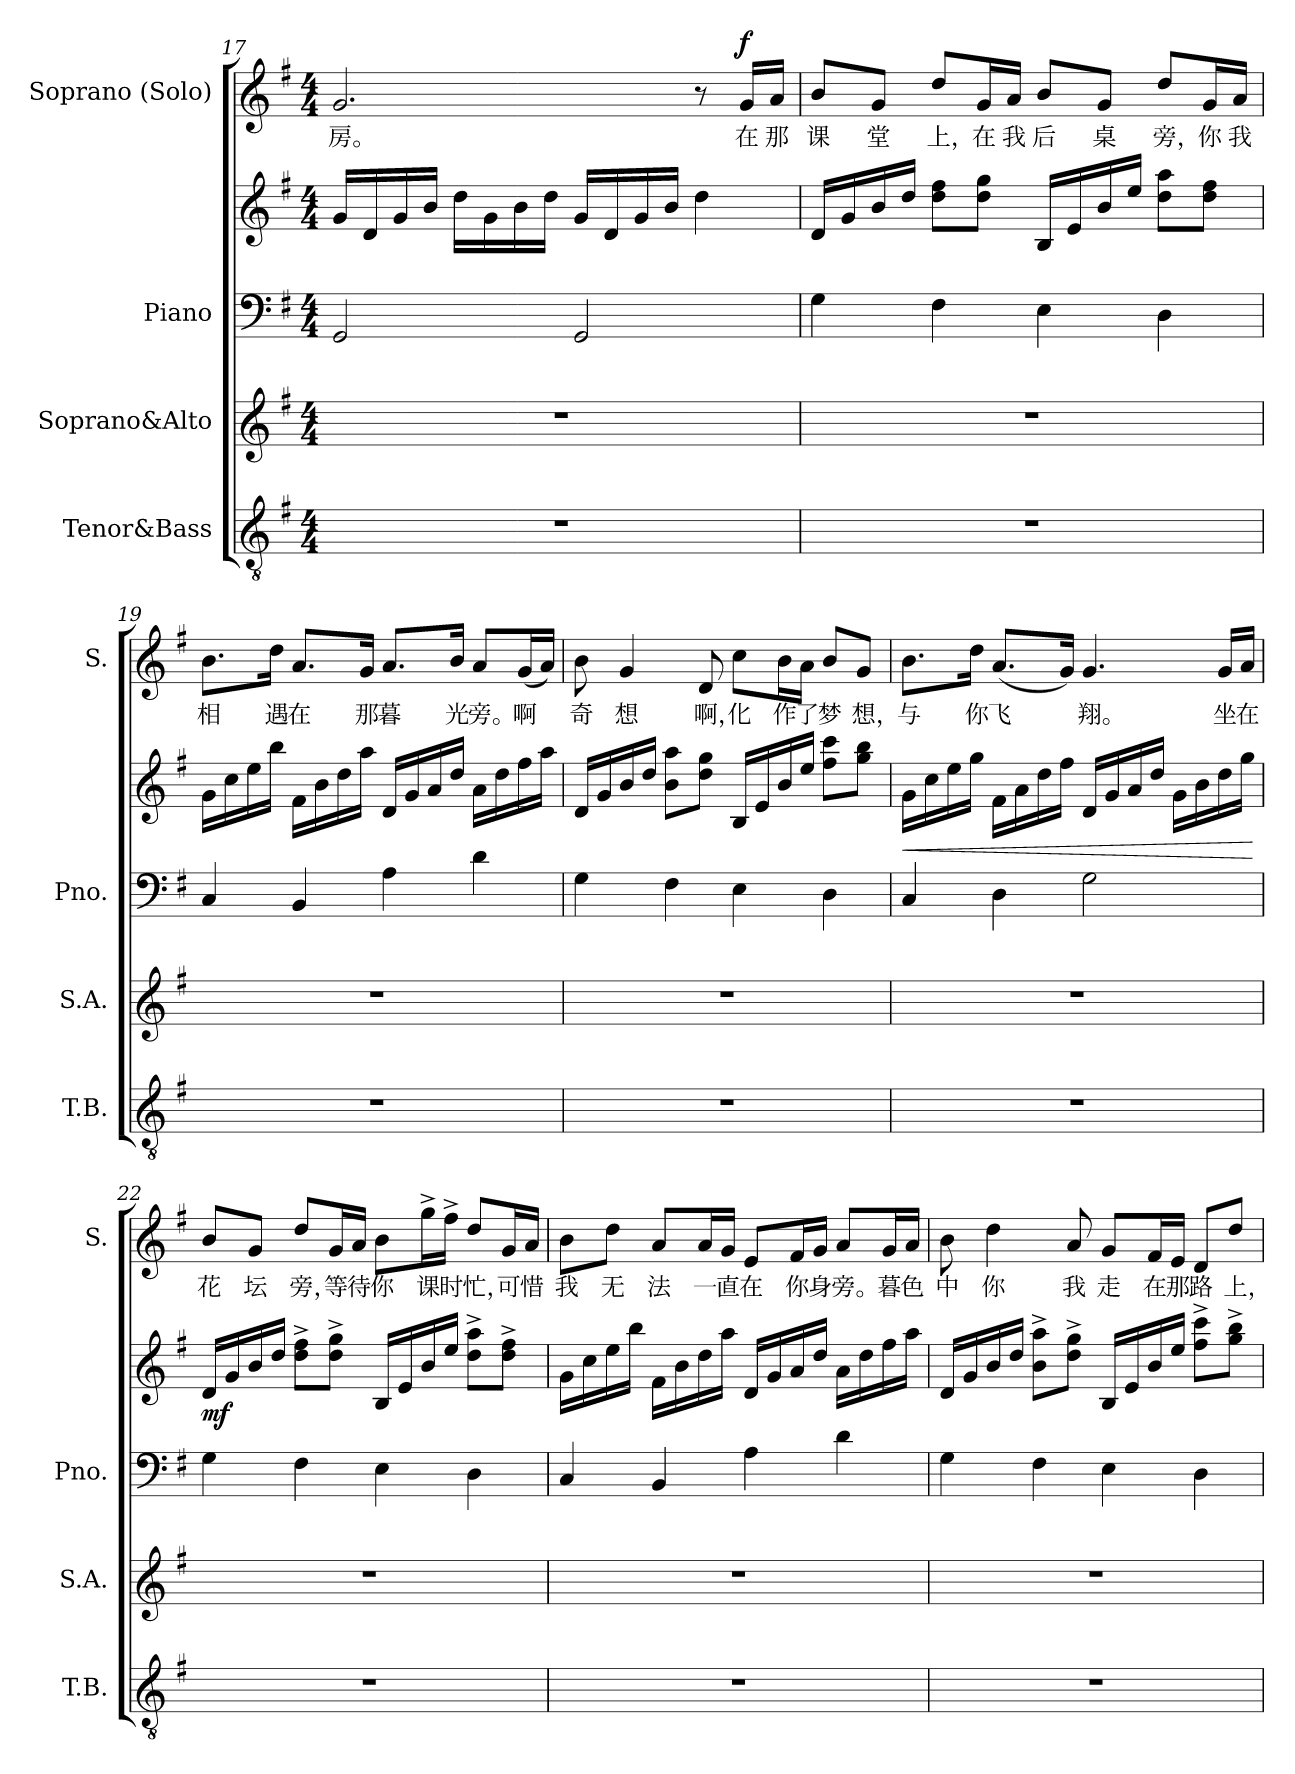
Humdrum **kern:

**kern	**kern	**kern	**kern	**dynam	**kern	**text	**dynam
*part4	*part3	*part2	*part2	*part2	*part1	*part1	*part1
*staff5	*staff4	*staff3	*staff2	*staff2/3	*staff1	*staff1	*staff1
*I"Tenor&amp;Bass	*I"Soprano&amp;Alto	*I"Piano	*	*	*I"Soprano (Solo)	*	*
*I'T.B.	*I'S.A.	*I'Pno.	*	*	*I'S.	*	*
!!LO:LB:g=z
*clefGv2	*clefG2	*clefF4	*clefG2	*	*clefG2	*	*
*k[f#]	*k[f#]	*k[f#]	*k[f#]	*	*k[f#]	*	*
*M4/4	*M4/4	*M4/4	*M4/4	*	*M4/4	*	*
=17	=17	=17	=17	=17	=17	=17	=17
!	!	!	!	!	!	!LO:LY:b	!
1r	1r	2GG/	16g/LL	.	2.g/	房。	.
.	.	.	16d/	.	.	.	.
.	.	.	16g/	.	.	.	.
.	.	.	16b/JJ	.	.	.	.
.	.	.	16dd\LL	.	.	.	.
.	.	.	16g\	.	.	.	.
.	.	.	16b\	.	.	.	.
.	.	.	16dd\JJ	.	.	.	.
.	.	2GG/	16g/LL	.	.	.	.
.	.	.	16d/	.	.	.	.
.	.	.	16g/	.	.	.	.
.	.	.	16b/JJ	.	.	.	.
.	.	.	4dd\	.	8r	.	.
!	!	!	!	!	!	!LO:LY:b	!LO:DY:b
.	.	.	.	.	16g/LL	在	f
!	!	!	!	!	!	!LO:LY:b	!
.	.	.	.	.	16a/JJ	那	.
=18	=18	=18	=18	=18	=18	=18	=18
!	!	!	!	!	!	!LO:LY:b	!
1r	1r	4G\	16d/LL	.	8b/L	课	.
.	.	.	16g/	.	.	.	.
!	!	!	!	!	!	!LO:LY:b	!
.	.	.	16b/	.	8g/J	堂	.
.	.	.	16dd/JJ	.	.	.	.
!	!	!	!	!	!	!LO:LY:b	!
.	.	4F#\	8dd\ 8ff#\L	.	8dd/L	上，	.
!	!	!	!	!	!	!LO:LY:b	!
.	.	.	8dd\ 8gg\J	.	16g/L	在	.
!	!	!	!	!	!	!LO:LY:b	!
.	.	.	.	.	16a/JJ	我	.
!	!	!	!	!	!	!LO:LY:b	!
.	.	4E\	16B/LL	.	8b/L	后	.
.	.	.	16e/	.	.	.	.
!	!	!	!	!	!	!LO:LY:b	!
.	.	.	16b/	.	8g/J	桌	.
.	.	.	16ee/JJ	.	.	.	.
!	!	!	!	!	!	!LO:LY:b	!
.	.	4D\	8dd\ 8aa\L	.	8dd/L	旁，	.
!	!	!	!	!	!	!LO:LY:b	!
.	.	.	8dd\ 8ff#\J	.	16g/L	你	.
!	!	!	!	!	!	!LO:LY:b	!
.	.	.	.	.	16a/JJ	我	.
!!LO:PB:g=z
=19	=19	=19	=19	=19	=19	=19	=19
!	!	!	!	!	!	!LO:LY:b	!
1r	1r	4C/	16g\LL	.	8.b\L	相	.
.	.	.	16cc\	.	.	.	.
.	.	.	16ee\	.	.	.	.
!	!	!	!	!	!	!LO:LY:b	!
.	.	.	16bb\JJ	.	16dd\Jk	遇	.
!	!	!	!	!	!	!LO:LY:b	!
.	.	4BB/	16f#\LL	.	8.a/L	在	.
.	.	.	16b\	.	.	.	.
.	.	.	16dd\	.	.	.	.
!	!	!	!	!	!	!LO:LY:b	!
.	.	.	16aa\JJ	.	16g/Jk	那	.
!	!	!	!	!	!	!LO:LY:b	!
.	.	4A\	16d/LL	.	8.a/L	暮	.
.	.	.	16g/	.	.	.	.
.	.	.	16a/	.	.	.	.
!	!	!	!	!	!	!LO:LY:b	!
.	.	.	16dd/JJ	.	16b/Jk	光	.
!	!	!	!	!	!	!LO:LY:b	!
.	.	4d\	16a\LL	.	8a/L	旁。	.
.	.	.	16dd\	.	.	.	.
!	!	!	!	!	!	!LO:LY:b	!
.	.	.	16ff#\	.	(16g/L	啊	.
.	.	.	16aa\JJ	.	16a/JJ)	.	.
=20	=20	=20	=20	=20	=20	=20	=20
!	!	!	!	!	!	!LO:LY:b	!
1r	1r	4G\	16d/LL	.	8b\	奇	.
.	.	.	16g/	.	.	.	.
!	!	!	!	!	!	!LO:LY:b	!
.	.	.	16b/	.	4g/	想	.
.	.	.	16dd/JJ	.	.	.	.
.	.	4F#\	8b\ 8aa\L	.	.	.	.
!	!	!	!	!	!	!LO:LY:b	!
.	.	.	8dd\ 8gg\J	.	8d/	啊，	.
!	!	!	!	!	!	!LO:LY:b	!
.	.	4E\	16B/LL	.	8cc\L	化	.
.	.	.	16e/	.	.	.	.
!	!	!	!	!	!	!LO:LY:b	!
.	.	.	16b/	.	16b\L	作	.
!	!	!	!	!	!	!LO:LY:b	!
.	.	.	16ee/JJ	.	16a\JJ	了	.
!	!	!	!	!	!	!LO:LY:b	!
.	.	4D\	8ff#\ 8ccc\L	.	8b/L	梦	.
!	!	!	!	!	!	!LO:LY:b	!
.	.	.	8gg\ 8bb\J	.	8g/J	想，	.
!!LO:LB:g=z
=21	=21	=21	=21	=21	=21	=21	=21
!	!	!	!	!LO:HP:b	!	!LO:LY:b	!
1r	1r	4C/	16g\LL	<	8.b\L	与	.
.	.	.	16cc\	.	.	.	.
.	.	.	16ee\	.	.	.	.
!	!	!	!	!	!	!LO:LY:b	!
.	.	.	16gg\JJ	.	16dd\Jk	你	.
!	!	!	!	!	!	!LO:LY:b	!
.	.	4D\	16f#\LL	.	(8.a/L	飞	.
.	.	.	16a\	.	.	.	.
.	.	.	16dd\	.	.	.	.
.	.	.	16ff#\JJ	.	16g/Jk)	.	.
!	!	!	!	!	!	!LO:LY:b	!
.	.	2G\	16d/LL	.	4.g/	翔。	.
.	.	.	16g/	.	.	.	.
.	.	.	16a/	.	.	.	.
.	.	.	16dd/JJ	.	.	.	.
.	.	.	16g\LL	.	.	.	.
.	.	.	16b\	.	.	.	.
!	!	!	!	!	!	!LO:LY:b	!
.	.	.	16dd\	.	16g/LL	坐	.
!	!	!	!	!	!	!LO:LY:b	!
.	.	.	16gg\JJ	.	16a/JJ	在	.
.	.	.	.	[	.	.	.
=22	=22	=22	=22	=22	=22	=22	=22
!	!	!	!	!LO:DY:b	!	!LO:LY:b	!
1r	1r	4G\	16d/LL	mf	8b/L	花	.
.	.	.	16g/	.	.	.	.
!	!	!	!	!	!	!LO:LY:b	!
.	.	.	16b/	.	8g/J	坛	.
.	.	.	16dd/JJ	.	.	.	.
!	!	!	!	!	!	!LO:LY:b	!
.	.	4F#\	8dd\^ 8ff#\^L	.	8dd/L	旁，	.
!	!	!	!	!	!	!LO:LY:b	!
.	.	.	8dd\^ 8gg\^J	.	16g/L	等	.
!	!	!	!	!	!	!LO:LY:b	!
.	.	.	.	.	16a/JJ	待	.
!	!	!	!	!	!	!LO:LY:b	!
.	.	4E\	16B/LL	.	8b\L	你	.
.	.	.	16e/	.	.	.	.
!	!	!	!	!	!	!LO:LY:b	!
.	.	.	16b/	.	16gg^\L	课	.
!	!	!	!	!	!	!LO:LY:b	!
.	.	.	16ee/JJ	.	16ff#^\JJ	时	.
!	!	!	!	!	!	!LO:LY:b	!
.	.	4D\	8dd\^ 8aa\^L	.	8dd/L	忙，	.
!	!	!	!	!	!	!LO:LY:b	!
.	.	.	8dd\^ 8ff#\^J	.	16g/L	可	.
!	!	!	!	!	!	!LO:LY:b	!
.	.	.	.	.	16a/JJ	惜	.
!!LO:LB:g=z
=23	=23	=23	=23	=23	=23	=23	=23
!	!	!	!	!	!	!LO:LY:b	!
1r	1r	4C/	16g\LL	.	8b\L	我	.
.	.	.	16cc\	.	.	.	.
!	!	!	!	!	!	!LO:LY:b	!
.	.	.	16ee\	.	8dd\J	无	.
.	.	.	16bb\JJ	.	.	.	.
!	!	!	!	!	!	!LO:LY:b	!
.	.	4BB/	16f#\LL	.	8a/L	法	.
.	.	.	16b\	.	.	.	.
!	!	!	!	!	!	!LO:LY:b	!
.	.	.	16dd\	.	16a/L	一	.
!	!	!	!	!	!	!LO:LY:b	!
.	.	.	16aa\JJ	.	16g/JJ	直	.
!	!	!	!	!	!	!LO:LY:b	!
.	.	4A\	16d/LL	.	8e/L	在	.
.	.	.	16g/	.	.	.	.
!	!	!	!	!	!	!LO:LY:b	!
.	.	.	16a/	.	16f#/L	你	.
!	!	!	!	!	!	!LO:LY:b	!
.	.	.	16dd/JJ	.	16g/JJ	身	.
!	!	!	!	!	!	!LO:LY:b	!
.	.	4d\	16a\LL	.	8a/L	旁。	.
.	.	.	16dd\	.	.	.	.
!	!	!	!	!	!	!LO:LY:b	!
.	.	.	16ff#\	.	16g/L	暮	.
!	!	!	!	!	!	!LO:LY:b	!
.	.	.	16aa\JJ	.	16a/JJ	色	.
=24	=24	=24	=24	=24	=24	=24	=24
!	!	!	!	!	!	!LO:LY:b	!
1r	1r	4G\	16d/LL	.	8b\	中	.
.	.	.	16g/	.	.	.	.
!	!	!	!	!	!	!LO:LY:b	!
.	.	.	16b/	.	4dd\	你	.
.	.	.	16dd/JJ	.	.	.	.
.	.	4F#\	8b\^ 8aa\^L	.	.	.	.
!	!	!	!	!	!	!LO:LY:b	!
.	.	.	8dd\^ 8gg\^J	.	8a/	我	.
!	!	!	!	!	!	!LO:LY:b	!
.	.	4E\	16B/LL	.	8g/L	走	.
.	.	.	16e/	.	.	.	.
!	!	!	!	!	!	!LO:LY:b	!
.	.	.	16b/	.	16f#/L	在	.
!	!	!	!	!	!	!LO:LY:b	!
.	.	.	16ee/JJ	.	16e/JJ	那	.
!	!	!	!	!	!	!LO:LY:b	!
.	.	4D\	8ff#\^ 8ccc\^L	.	8d/L	路	.
!	!	!	!	!	!	!LO:LY:b	!
.	.	.	8gg\^ 8bb\^J	.	8dd/J	上，	.
=	=	=	=	=	=	=	=
*-	*-	*-	*-	*-	*-	*-	*-
